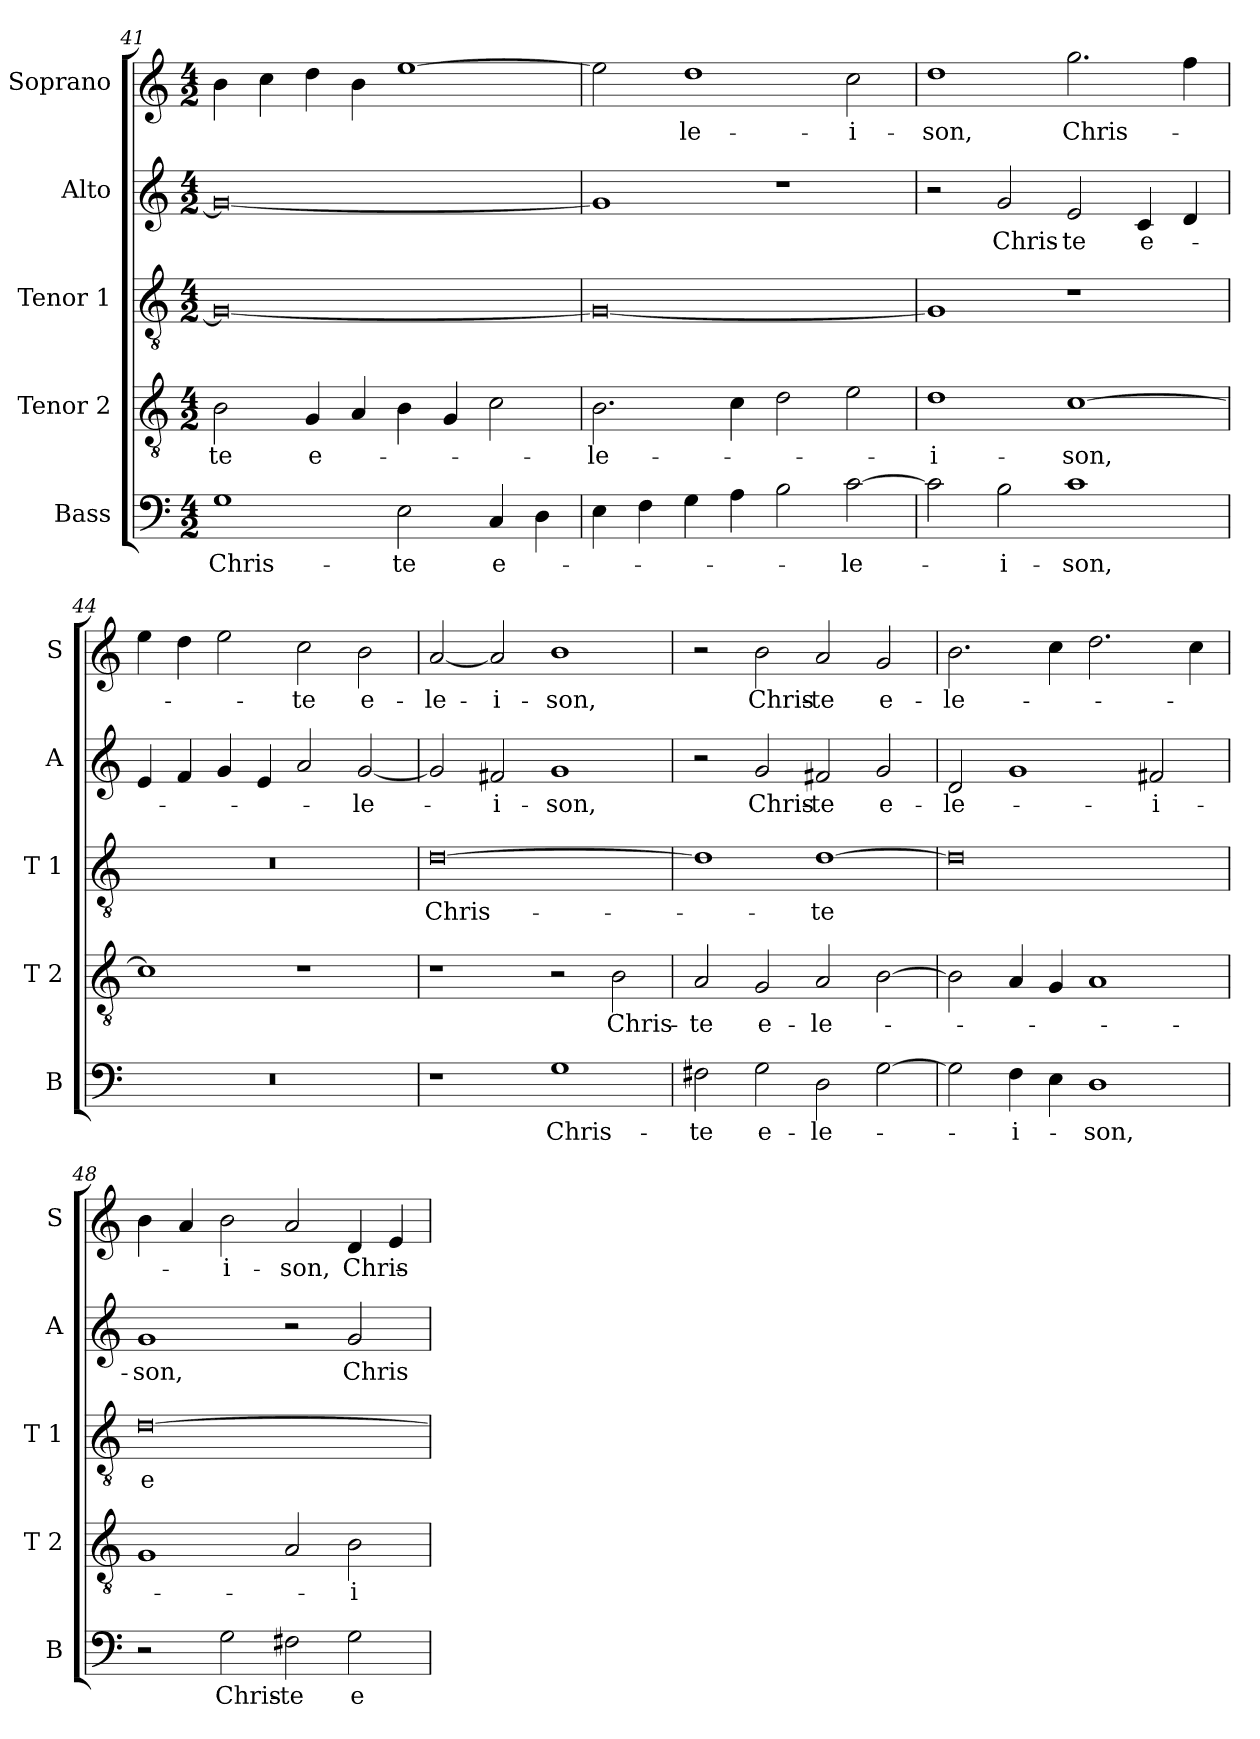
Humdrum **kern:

**kern	**text	**kern	**text	**kern	**text	**kern	**text	**kern	**text
*part5	*part5	*part4	*part4	*part3	*part3	*part2	*part2	*part1	*part1
*staff5	*staff5	*staff4	*staff4	*staff3	*staff3	*staff2	*staff2	*staff1	*staff1
*I"Bass	*	*I"Tenor 2	*	*I"Tenor 1	*	*I"Alto	*	*I"Soprano	*
*I'B	*	*I'T 2	*	*I'T 1	*	*I'A	*	*I'S	*
*clefF4	*	*clefGv2	*	*clefGv2	*	*clefG2	*	*clefG2	*
*k[]	*	*k[]	*	*k[]	*	*k[]	*	*k[]	*
*C:	*	*C:	*	*C:	*	*C:	*	*C:	*
*M4/2	*	*M4/2	*	*M4/2	*	*M4/2	*	*M4/2	*
=41	=41	=41	=41	=41	=41	=41	=41	=41	=41
!	!LO:LY:b	!	!LO:LY:b	!	!	!	!	!	!
1G	Chris-	2B\	-te	0G_	.	0g_	.	4b\	.
.	.	.	.	.	.	.	.	4cc\	.
!	!	!	!LO:LY:b	!	!	!	!	!	!
.	.	4G/	e-	.	.	.	.	4dd\	.
.	.	4A/	.	.	.	.	.	4b\	.
!	!LO:LY:b	!	!	!	!	!	!	!	!
2E\	-te	4B\	.	.	.	.	.	[1ee	.
.	.	4G/	.	.	.	.	.	.	.
!	!LO:LY:b	!	!	!	!	!	!	!	!
4C/	e-	2c\	.	.	.	.	.	.	.
4D\	.	.	.	.	.	.	.	.	.
=42	=42	=42	=42	=42	=42	=42	=42	=42	=42
!	!	!	!LO:LY:b	!	!	!	!	!	!
4E\	.	2.B\	-le-	0G_	.	1g]	.	2ee\]	.
4F\	.	.	.	.	.	.	.	.	.
!	!	!	!	!	!	!	!	!	!LO:LY:b
4G\	.	.	.	.	.	.	.	1dd	-le-
4A\	.	4c\	.	.	.	.	.	.	.
2B\	.	2d\	.	.	.	1r	.	.	.
!	!LO:LY:b	!	!	!	!	!	!	!	!LO:LY:b
[2c\	-le-	2e\	.	.	.	.	.	2cc\	-i-
!!LO:LB:g=z
=43	=43	=43	=43	=43	=43	=43	=43	=43	=43
!	!	!	!LO:LY:b	!	!	!	!	!	!LO:LY:b
2c\]	.	1d	-i-	1G]	.	2r	.	1dd	-son,
!	!LO:LY:b	!	!	!	!	!	!LO:LY:b	!	!
2B\	-i-	.	.	.	.	2g/	Chris-	.	.
!	!LO:LY:b	!	!LO:LY:b	!	!	!	!LO:LY:b	!	!LO:LY:b
1c	-son,	[1c	-son,	1r	.	2e/	-te	2.gg\	Chris-
!	!	!	!	!	!	!	!LO:LY:b	!	!
.	.	.	.	.	.	4c/	e-	.	.
.	.	.	.	.	.	4d/	.	4ff\	.
=44	=44	=44	=44	=44	=44	=44	=44	=44	=44
0r	.	1c]	.	0r	.	4e/	.	4ee\	.
.	.	.	.	.	.	4f/	.	4dd\	.
.	.	.	.	.	.	4g/	.	2ee\	.
.	.	.	.	.	.	4e/	.	.	.
!	!	!	!	!	!	!	!	!	!LO:LY:b
.	.	1r	.	.	.	2a/	.	2cc\	-te
!	!	!	!	!	!	!	!LO:LY:b	!	!LO:LY:b
.	.	.	.	.	.	[2g/	-le-	2b\	e-
=45	=45	=45	=45	=45	=45	=45	=45	=45	=45
!	!	!	!	!	!LO:LY:b	!	!	!	!LO:LY:b
1r	.	1r	.	[0d	Chris-	2g/]	.	[2a/	-le-
!	!	!	!	!	!	!	!LO:LY:b	!	!LO:LY:b
.	.	.	.	.	.	2f#X/	-i-	2a/]	-i-
!	!LO:LY:b	!	!	!	!	!	!LO:LY:b	!	!LO:LY:b
1G	Chris-	2r	.	.	.	1g	-son,	1b	-son,
!	!	!	!LO:LY:b	!	!	!	!	!	!
.	.	2B\	Chris-	.	.	.	.	.	.
=46	=46	=46	=46	=46	=46	=46	=46	=46	=46
!	!LO:LY:b	!	!LO:LY:b	!	!	!	!	!	!
2F#X\	-te	2A/	-te	1d]	.	2r	.	2r	.
!	!LO:LY:b	!	!LO:LY:b	!	!	!	!LO:LY:b	!	!LO:LY:b
2G\	e-	2G/	e-	.	.	2g/	Chris-	2b\	Chris-
!	!LO:LY:b	!	!LO:LY:b	!	!LO:LY:b	!	!LO:LY:b	!	!LO:LY:b
2D\	-le-	2A/	-le-	[1d	-te	2f#X/	-te	2a/	-te
!	!	!	!	!	!	!	!LO:LY:b	!	!LO:LY:b
[2G\	.	[2B\	.	.	.	2g/	e-	2g/	e-
=47	=47	=47	=47	=47	=47	=47	=47	=47	=47
!	!	!	!	!	!	!	!LO:LY:b	!	!LO:LY:b
2G\]	.	2B\]	.	0d]	.	2d/	-le-	2.b\	-le-
!	!LO:LY:b	!	!	!	!	!	!	!	!
4F\	-i-	4A/	.	.	.	1g	.	.	.
4E\	.	4G/	.	.	.	.	.	4cc\	.
!	!LO:LY:b	!	!	!	!	!	!	!	!
1D	-son,	1A	.	.	.	.	.	2.dd\	.
!	!	!	!	!	!	!	!LO:LY:b	!	!
.	.	.	.	.	.	2f#X/	-i-	.	.
.	.	.	.	.	.	.	.	4cc\	.
=48	=48	=48	=48	=48	=48	=48	=48	=48	=48
!	!	!	!	!	!LO:LY:b	!	!LO:LY:b	!	!
2r	.	1G	.	[0d	e-	1g	-son,	4b\	.
.	.	.	.	.	.	.	.	4a/	.
!	!LO:LY:b	!	!	!	!	!	!	!	!LO:LY:b
2G\	Chris-	.	.	.	.	.	.	2b\	-i-
!	!LO:LY:b	!	!	!	!	!	!	!	!LO:LY:b
2F#X\	-te	2A/	.	.	.	2r	.	2a/	-son,
!	!LO:LY:b	!	!LO:LY:b	!	!	!	!LO:LY:b	!	!LO:LY:b
2G\	e-	2B\	-i-	.	.	2g/	Chris-	4d/	Chris-
.	.	.	.	.	.	.	.	4e/	.
=	=	=	=	=	=	=	=	=	=
*-	*-	*-	*-	*-	*-	*-	*-	*-	*-
